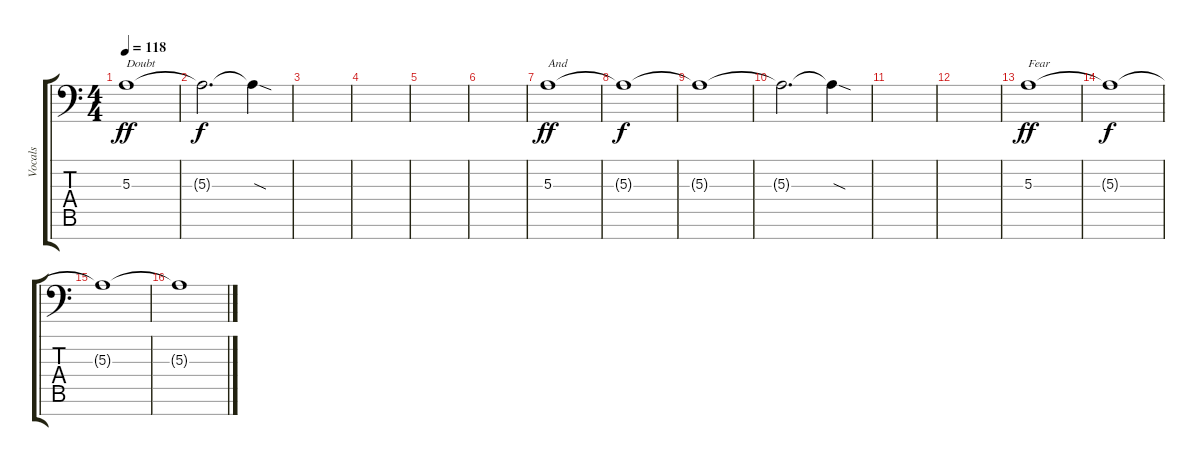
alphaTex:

\track ("Vocals" "Vocals") {instrument bassoon}
\staff {score tabs}
\tuning (D4 A3 E3 D3 A2 E2 A1) {hide}
\ts (4 4)
\tempo 118
\clef f4
\ks c
5.3.1{txt "Doubt" dy ff volume 16} |
5.3{t}.2{d dy f} 5.3{sod t}.4 |
|
|
|
|
5.3.1{txt "And" dy ff volume 16} |
5.3{t}.1{dy f} |
5.3{t}.1 |
5.3{t}.2{d} 5.3{sod t}.4 |
|
\section ("" "")
|
5.3.1{txt "Fear" dy ff volume 16} |
5.3{t}.1{dy f} |
5.3{t}.1 |
5.3{t}.1
